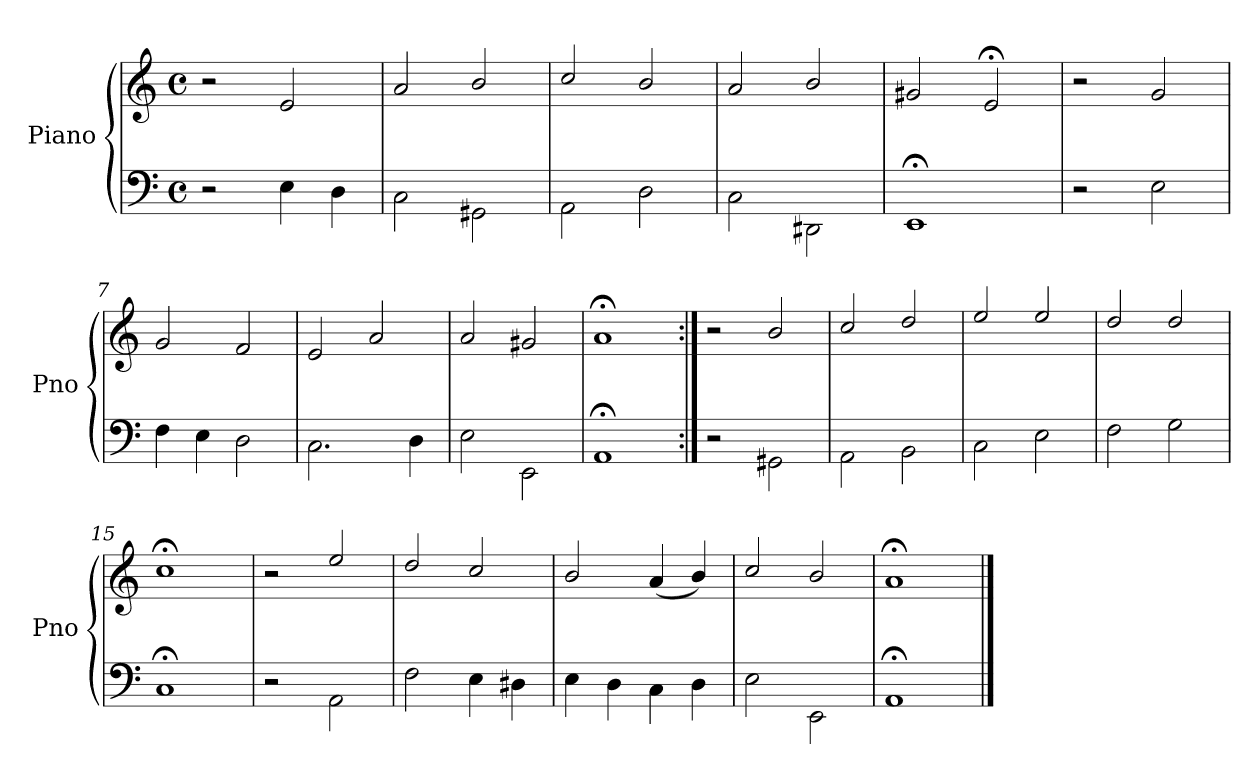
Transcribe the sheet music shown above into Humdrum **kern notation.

**kern	**kern
*part1	*part1
*staff2	*staff1
*I"Piano	*
*I'Pno	*
*clefF4	*clefG2
*k[]	*k[]
*M4/4	*M4/4
*met(c)	*met(c)
=1	=1
2r	2r
4E\	2e/
4D\	.
=2	=2
2C\	2a/
2GG#X\	2b/
=3	=3
2AA\	2cc/
2D\	2b/
=4	=4
2C\	2a/
2DD#X\	2b/
=5	=5
1EE;\	2g#X/
.	2e;</
=6	=6
2r	2r
2E\	2g/
=7	=7
4F\	2g/
4E\	.
2D\	2f/
=8	=8
2.C\	2e/
.	2a/
4D\	.
=9	=9
2E\	2a/
2EE\	2g#X/
=10	=10
1AA;\	1a;</
!!LO:LB:g=z
=11:|!	=11:|!
2r	2r
2GG#X\	2b/
=12	=12
2AA\	2cc/
2BB\	2dd/
=13	=13
2C\	2ee/
2E\	2ee/
=14	=14
2F\	2dd/
2G\	2dd/
=15	=15
1C;\	1cc;</
=16	=16
2r	2r
2AA\	2ee/
=17	=17
2F\	2dd/
4E\	2cc/
4D#X\	.
=18	=18
4E\	2b/
4D\	.
4C\	(4a/
4D\	4b/)
=19	=19
2E\	2cc/
2EE\	2b/
=20	=20
1AA;\	1a;</
==	==
*-	*-
